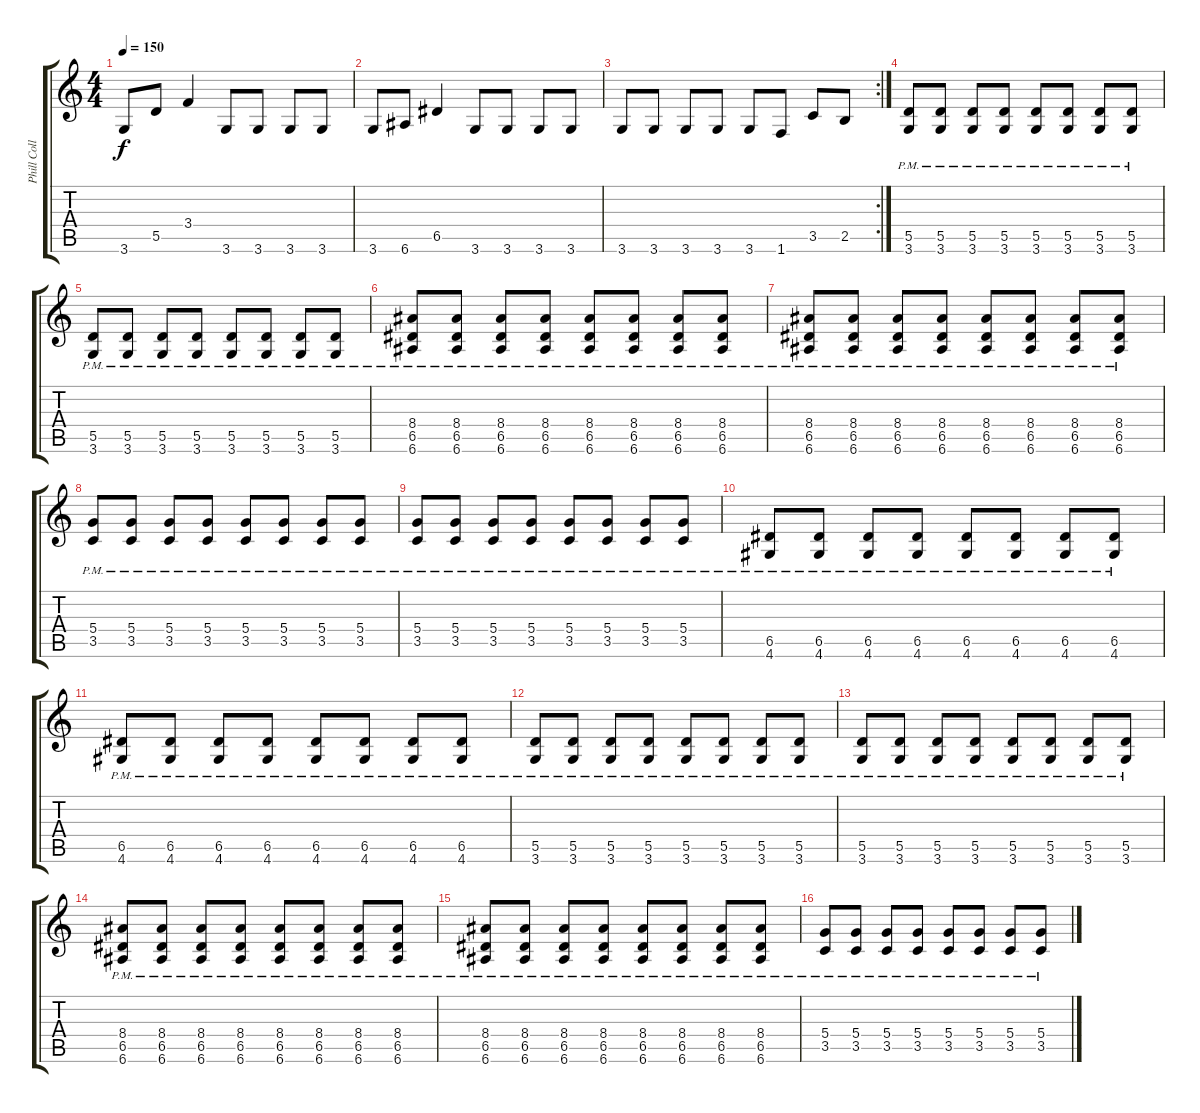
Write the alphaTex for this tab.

\track ("Phill Collen (Switch 625)" "Phill Coll") {instrument distortionguitar}
\staff {score tabs}
\tuning (E4 B3 G3 D3 A2 E2) {hide}
\ts (4 4)
\tempo 150
\clef g2
\ks c
3.6.8{dy f} 5.5.8 3.4.4 3.6.8 3.6.8 3.6.8 3.6.8 |
3.6.8 6.6.8 6.5.4 3.6.8 3.6.8 3.6.8 3.6.8 |
\rc 2
3.6.8 3.6.8 3.6.8 3.6.8 3.6.8 1.6.8 3.5.8 2.5.8 |
(5.5 3.6{pm}).8 (5.5 3.6{pm}).8 (5.5 3.6{pm}).8 (5.5 3.6{pm}).8 (5.5 3.6{pm}).8 (5.5 3.6{pm}).8 (5.5 3.6{pm}).8 (5.5 3.6{pm}).8 |
(5.5 3.6{pm}).8 (5.5 3.6{pm}).8 (5.5 3.6{pm}).8 (5.5 3.6{pm}).8 (5.5 3.6{pm}).8 (5.5 3.6{pm}).8 (5.5 3.6{pm}).8 (5.5 3.6{pm}).8 |
(8.4{pm} 6.5 6.6).8 (8.4{pm} 6.5 6.6).8 (8.4{pm} 6.5 6.6).8 (8.4{pm} 6.5 6.6).8 (8.4{pm} 6.5 6.6).8 (8.4{pm} 6.5 6.6).8 (8.4{pm} 6.5 6.6).8 (8.4{pm} 6.5 6.6).8 |
(8.4{pm} 6.5 6.6).8 (8.4{pm} 6.5 6.6).8 (8.4{pm} 6.5 6.6).8 (8.4{pm} 6.5 6.6).8 (8.4{pm} 6.5 6.6).8 (8.4{pm} 6.5 6.6).8 (8.4{pm} 6.5 6.6).8 (8.4{pm} 6.5 6.6).8 |
(5.4{pm} 3.5).8 (5.4{pm} 3.5).8 (5.4{pm} 3.5).8 (5.4{pm} 3.5).8 (5.4{pm} 3.5).8 (5.4{pm} 3.5).8 (5.4{pm} 3.5).8 (5.4{pm} 3.5).8 |
(5.4{pm} 3.5).8 (5.4{pm} 3.5).8 (5.4{pm} 3.5).8 (5.4{pm} 3.5).8 (5.4{pm} 3.5).8 (5.4{pm} 3.5).8 (5.4{pm} 3.5).8 (5.4{pm} 3.5).8 |
(6.5{pm} 4.6).8 (6.5{pm} 4.6).8 (6.5{pm} 4.6).8 (6.5{pm} 4.6).8 (6.5{pm} 4.6).8 (6.5{pm} 4.6).8 (6.5{pm} 4.6).8 (6.5{pm} 4.6{pm}).8 |
(6.5{pm} 4.6{pm}).8 (6.5{pm} 4.6{pm}).8 (6.5{pm} 4.6{pm}).8 (6.5{pm} 4.6{pm}).8 (6.5{pm} 4.6{pm}).8 (6.5{pm} 4.6{pm}).8 (6.5{pm} 4.6{pm}).8 (6.5{pm} 4.6{pm}).8 |
(5.5 3.6{pm}).8 (5.5 3.6{pm}).8 (5.5 3.6{pm}).8 (5.5 3.6{pm}).8 (5.5 3.6{pm}).8 (5.5 3.6{pm}).8 (5.5 3.6{pm}).8 (5.5 3.6{pm}).8 |
(5.5 3.6{pm}).8 (5.5 3.6{pm}).8 (5.5 3.6{pm}).8 (5.5 3.6{pm}).8 (5.5 3.6{pm}).8 (5.5 3.6{pm}).8 (5.5 3.6{pm}).8 (5.5 3.6{pm}).8 |
(8.4{pm} 6.5 6.6).8 (8.4{pm} 6.5 6.6).8 (8.4{pm} 6.5 6.6).8 (8.4{pm} 6.5 6.6).8 (8.4{pm} 6.5 6.6).8 (8.4{pm} 6.5 6.6).8 (8.4{pm} 6.5 6.6).8 (8.4{pm} 6.5 6.6).8 |
(8.4{pm} 6.5 6.6).8 (8.4{pm} 6.5 6.6).8 (8.4{pm} 6.5 6.6).8 (8.4{pm} 6.5 6.6).8 (8.4{pm} 6.5 6.6).8 (8.4{pm} 6.5 6.6).8 (8.4{pm} 6.5 6.6).8 (8.4{pm} 6.5 6.6).8 |
(5.4{pm} 3.5).8 (5.4{pm} 3.5).8 (5.4{pm} 3.5).8 (5.4{pm} 3.5).8 (5.4{pm} 3.5).8 (5.4{pm} 3.5).8 (5.4{pm} 3.5).8 (5.4{pm} 3.5).8
